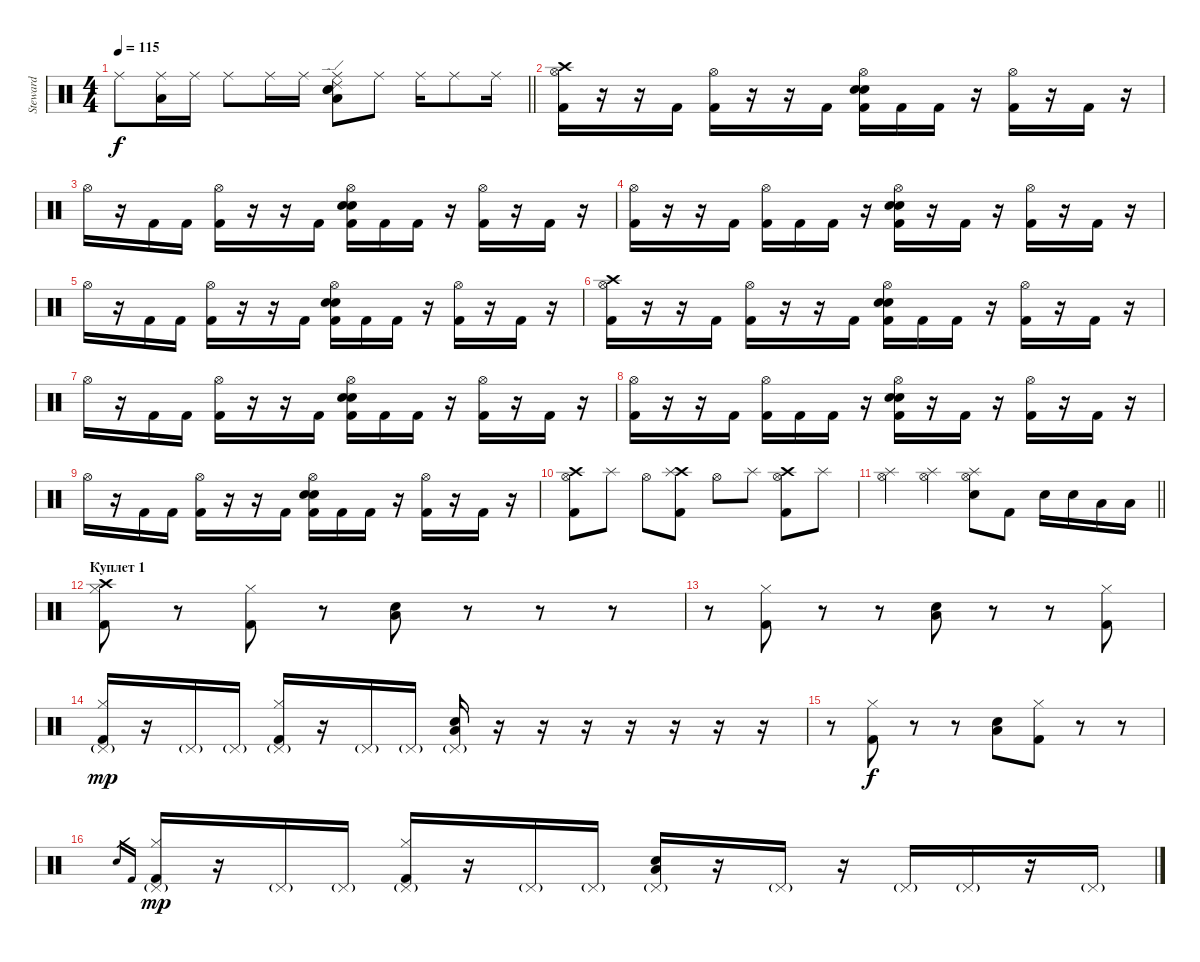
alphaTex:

\track ("Steward" "Steward") {instrument percussion}
\staff {score}
\articulation defaults
\ts (4 4)
\tempo 115
\clef neutral
\barLineRight lightlight
\ks c "Ride (middle)".8{dy f}
("Low Tom (hit)" "Ride (middle)").16 "Ride (middle)".16 "Ride (middle)".8 "Ride (middle)".16 "Ride (middle)".16 ("Ride (edge) 2" "Electric Snare (hit)" "Electric Snare (hit)" "Low Floor Tom (hit)" "Ride (middle)").8 "Ride (middle)".8 "Ride (middle)".16 "Ride (middle)".8 "Ride (middle)".16 |
\section ("" "")
("Crash high (hit)" "Kick (hit) 2" "Hi-Hat (open)").16 r.16 r.16 "Kick (hit) 2".16 ("Kick (hit) 2" "Hi-Hat (open)").16 r.16 r.16 "Kick (hit) 2".16 ("Electric Snare (hit)" "Electric Snare (hit)" "Kick (hit) 2" "Hi-Hat (open)").16 "Kick (hit) 2".16 "Kick (hit) 2".16 r.16 ("Kick (hit) 2" "Hi-Hat (open)").16 r.16 "Kick (hit) 2".16 r.16 |
"Hi-Hat (open)".16 r.16 "Kick (hit) 2".16 "Kick (hit) 2".16 ("Kick (hit) 2" "Hi-Hat (open)").16 r.16 r.16 "Kick (hit) 2".16 ("Electric Snare (hit)" "Electric Snare (hit)" "Kick (hit) 2" "Hi-Hat (open)").16 "Kick (hit) 2".16 "Kick (hit) 2".16 r.16 ("Kick (hit) 2" "Hi-Hat (open)").16 r.16 "Kick (hit) 2".16 r.16 |
("Kick (hit) 2" "Hi-Hat (open)").16 r.16 r.16 "Kick (hit) 2".16 ("Kick (hit) 2" "Hi-Hat (open)").16 "Kick (hit) 2".16 "Kick (hit) 2".16 r.16 ("Electric Snare (hit)" "Electric Snare (hit)" "Kick (hit) 2" "Hi-Hat (open)").16 r.16 "Kick (hit) 2".16 r.16 ("Kick (hit) 2" "Hi-Hat (open)").16 r.16 "Kick (hit) 2".16 r.16 |
"Hi-Hat (open)".16 r.16 "Kick (hit) 2".16 "Kick (hit) 2".16 ("Kick (hit) 2" "Hi-Hat (open)").16 r.16 r.16 "Kick (hit) 2".16 ("Electric Snare (hit)" "Electric Snare (hit)" "Kick (hit) 2" "Hi-Hat (open)").16 "Kick (hit) 2".16 "Kick (hit) 2".16 r.16 ("Kick (hit) 2" "Hi-Hat (open)").16 r.16 "Kick (hit) 2".16 r.16 |
("Crash high (hit)" "Kick (hit) 2" "Hi-Hat (open)").16 r.16 r.16 "Kick (hit) 2".16 ("Kick (hit) 2" "Hi-Hat (open)").16 r.16 r.16 "Kick (hit) 2".16 ("Electric Snare (hit)" "Electric Snare (hit)" "Kick (hit) 2" "Hi-Hat (open)").16 "Kick (hit) 2".16 "Kick (hit) 2".16 r.16 ("Kick (hit) 2" "Hi-Hat (open)").16 r.16 "Kick (hit) 2".16 r.16 |
"Hi-Hat (open)".16 r.16 "Kick (hit) 2".16 "Kick (hit) 2".16 ("Kick (hit) 2" "Hi-Hat (open)").16 r.16 r.16 "Kick (hit) 2".16 ("Electric Snare (hit)" "Electric Snare (hit)" "Kick (hit) 2" "Hi-Hat (open)").16 "Kick (hit) 2".16 "Kick (hit) 2".16 r.16 ("Kick (hit) 2" "Hi-Hat (open)").16 r.16 "Kick (hit) 2".16 r.16 |
("Kick (hit) 2" "Hi-Hat (open)").16 r.16 r.16 "Kick (hit) 2".16 ("Kick (hit) 2" "Hi-Hat (open)").16 "Kick (hit) 2".16 "Kick (hit) 2".16 r.16 ("Electric Snare (hit)" "Electric Snare (hit)" "Kick (hit) 2" "Hi-Hat (open)").16 r.16 "Kick (hit) 2".16 r.16 ("Kick (hit) 2" "Hi-Hat (open)").16 r.16 "Kick (hit) 2".16 r.16 |
"Hi-Hat (open)".16 r.16 "Kick (hit) 2".16 "Kick (hit) 2".16 ("Kick (hit) 2" "Hi-Hat (open)").16 r.16 r.16 "Kick (hit) 2".16 ("Electric Snare (hit)" "Electric Snare (hit)" "Kick (hit) 2" "Hi-Hat (open)").16 "Kick (hit) 2".16 "Kick (hit) 2".16 r.16 ("Kick (hit) 2" "Hi-Hat (open)").16 r.16 "Kick (hit) 2".16 r.16 |
("Crash high (hit)" "Kick (hit) 2" "Hi-Hat (open)").8 "Splash (hit)".8 "Hi-Hat (open)".8 ("Crash high (hit)" "Kick (hit) 2" "Splash (hit)").8 "Hi-Hat (open)".8 "Splash (hit)".8 ("Crash high (hit)" "Kick (hit) 2" "Hi-Hat (open)").8 "Splash (hit)".8 |
\barLineRight lightlight
("Splash (hit)" "Hi-Hat (open)").4 ("Splash (hit)" "Hi-Hat (open)").4 ("Electric Snare (hit)" "Splash (hit)" "Hi-Hat (open)").8 "Kick (hit) 2".8 "Electric Snare (hit)".16 "Electric Snare (hit)".16 "Low Floor Tom (hit)".16 "Low Floor Tom (hit)".16 |
\section ("" "Куплет 1")
("Crash high (hit)" "Hi-Hat (closed)" "Kick (hit) 2").8 r.8 ("Hi-Hat (closed)" "Kick (hit) 2").8 r.8 ("Low Tom (hit)" "Electric Snare (hit)").8 r.8 r.8 r.8 |
r.8 ("Hi-Hat (closed)" "Kick (hit) 2").8 r.8 r.8 ("Low Tom (hit)" "Electric Snare (hit)").8 r.8 r.8 ("Hi-Hat (closed)" "Kick (hit) 2").8 |
("Pedal Hi-Hat (hit)"{g} "Hi-Hat (closed)" "Kick (hit) 2").16{dy mp} r.16 "Pedal Hi-Hat (hit)"{g}.16 "Pedal Hi-Hat (hit)"{g}.16 ("Pedal Hi-Hat (hit)"{g} "Hi-Hat (closed)" "Kick (hit) 2").16 r.16 "Pedal Hi-Hat (hit)"{g}.16 "Pedal Hi-Hat (hit)"{g}.16 ("Pedal Hi-Hat (hit)"{g} "Low Tom (hit)" "Electric Snare (hit)").16 r.16 r.16 r.16 r.16 r.16 r.16 r.16 |
r.8 ("Hi-Hat (closed)" "Kick (hit) 2").8{dy f} r.8 r.8 ("Low Tom (hit)" "Electric Snare (hit)").8 ("Hi-Hat (closed)" "Kick (hit) 2").8 r.8 r.8 |
"Snare (hit)".16{gr} "Kick (hit) 2".16{gr} ("Pedal Hi-Hat (hit)"{g} "Hi-Hat (closed)" "Kick (hit) 2").16{dy mp} r.16 "Pedal Hi-Hat (hit)"{g}.16 "Pedal Hi-Hat (hit)"{g}.16 ("Pedal Hi-Hat (hit)"{g} "Hi-Hat (closed)" "Kick (hit) 2").16 r.16 "Pedal Hi-Hat (hit)"{g}.16 "Pedal Hi-Hat (hit)"{g}.16 ("Pedal Hi-Hat (hit)"{g} "Low Tom (hit)" "Electric Snare (hit)").16 r.16 "Pedal Hi-Hat (hit)"{g}.16 r.16 "Pedal Hi-Hat (hit)"{g}.16 "Pedal Hi-Hat (hit)"{g}.16 r.16 "Pedal Hi-Hat (hit)"{g}.16
